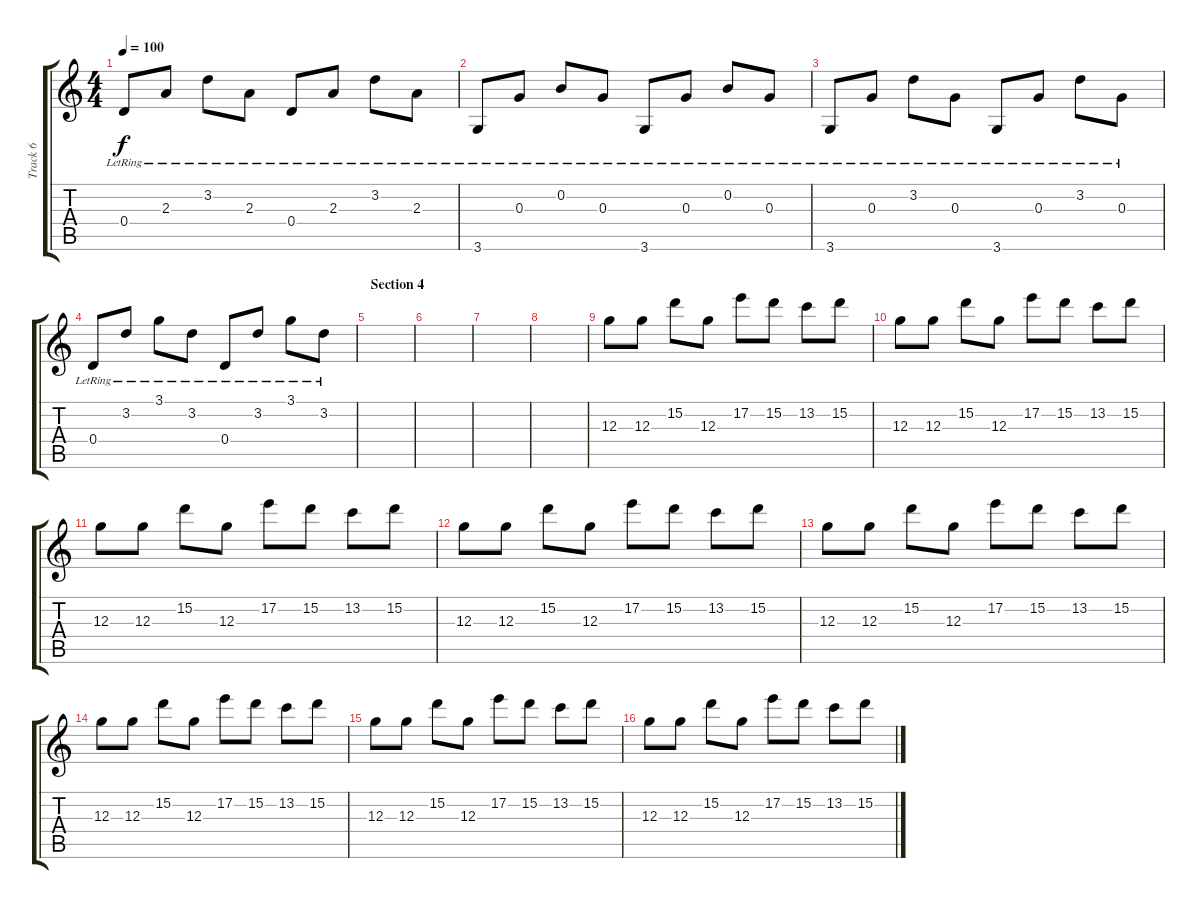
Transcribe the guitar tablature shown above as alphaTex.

\track ("Track 6" "Track 6") {instrument electricguitarmuted}
\staff {score tabs}
\tuning (E4 B3 G3 D3 A2 E2) {hide}
\ts (4 4)
\tempo 100
\clef g2
\ks c
0.4{lr}.8{dy f} 2.3{lr}.8 3.2{lr}.8 2.3{lr}.8 0.4{lr}.8 2.3{lr}.8 3.2{lr}.8 2.3{lr}.8 |
3.6{lr}.8 0.3{lr}.8 0.2{lr}.8 0.3{lr}.8 3.6{lr}.8 0.3{lr}.8 0.2{lr}.8 0.3{lr}.8 |
3.6{lr}.8 0.3{lr}.8 3.2{lr}.8 0.3{lr}.8 3.6{lr}.8 0.3{lr}.8 3.2{lr}.8 0.3{lr}.8 |
0.4{lr}.8 3.2{lr}.8 3.1{lr}.8 3.2{lr}.8 0.4{lr}.8 3.2{lr}.8 3.1{lr}.8 3.2{lr}.8 |
\section ("" "Section 4")
|
|
|
|
12.3.8 12.3.8 15.2.8 12.3.8 17.2.8 15.2.8 13.2.8 15.2.8 |
12.3.8 12.3.8 15.2.8 12.3.8 17.2.8 15.2.8 13.2.8 15.2.8 |
12.3.8 12.3.8 15.2.8 12.3.8 17.2.8 15.2.8 13.2.8 15.2.8 |
12.3.8 12.3.8 15.2.8 12.3.8 17.2.8 15.2.8 13.2.8 15.2.8 |
12.3.8 12.3.8 15.2.8 12.3.8 17.2.8 15.2.8 13.2.8 15.2.8 |
12.3.8 12.3.8 15.2.8 12.3.8 17.2.8 15.2.8 13.2.8 15.2.8 |
12.3.8 12.3.8 15.2.8 12.3.8 17.2.8 15.2.8 13.2.8 15.2.8 |
12.3.8 12.3.8 15.2.8 12.3.8 17.2.8 15.2.8 13.2.8 15.2.8
